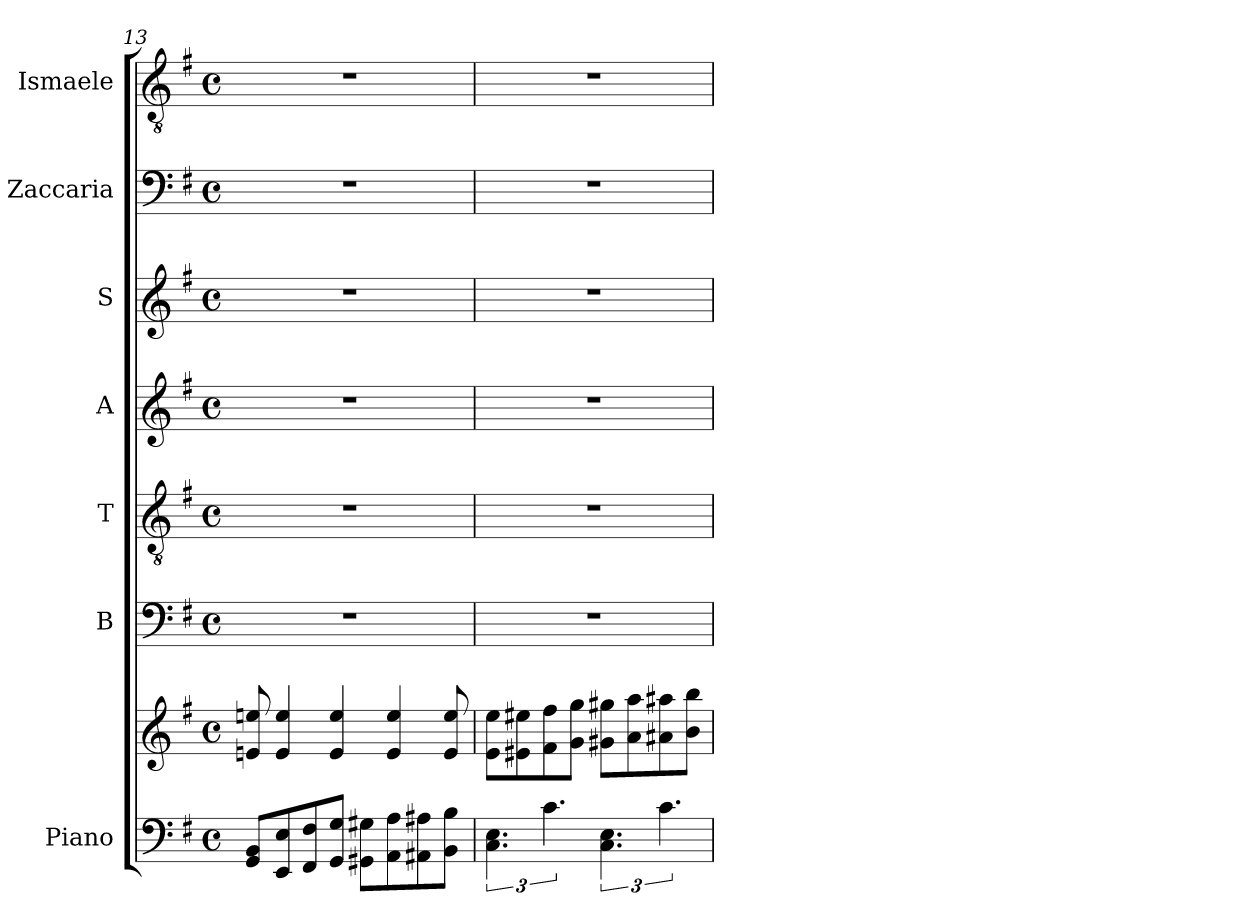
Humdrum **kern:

**kern	**kern	**kern	**kern	**kern	**kern	**kern	**kern
*part7	*part7	*part6	*part5	*part4	*part3	*part2	*part1
*staff8	*staff7	*staff6	*staff5	*staff4	*staff3	*staff2	*staff1
*I"Piano	*	*I"B	*I"T	*I"A	*I"S	*I"Zaccaria	*I"Ismaele
*I'Pno	*	*I'B	*I'T	*I'A	*I'S	*	*
!!LO:LB:g=z
*clefF4	*clefG2	*clefF4	*clefGv2	*clefG2	*clefG2	*clefF4	*clefGv2
*k[f#]	*k[f#]	*k[f#]	*k[f#]	*k[f#]	*k[f#]	*k[f#]	*k[f#]
*M4/4	*M4/4	*M4/4	*M4/4	*M4/4	*M4/4	*M4/4	*M4/4
*met(c)	*met(c)	*met(c)	*met(c)	*met(c)	*met(c)	*met(c)	*met(c)
=13	=13	=13	=13	=13	=13	=13	=13
8GG/ 8BB/L	8en/ 8een/	1r	1r	1r	1r	1r	1r
8EE/ 8E/	4e/ 4ee/	.	.	.	.	.	.
8FF#/ 8F#/	.	.	.	.	.	.	.
8GG/ 8G/J	4e/ 4ee/	.	.	.	.	.	.
8GG#X\ 8G#X\L	.	.	.	.	.	.	.
8AA\ 8A\	4e/ 4ee/	.	.	.	.	.	.
8AA#X\ 8A#X\	.	.	.	.	.	.	.
8BB\ 8B\J	8e/ 8ee/	.	.	.	.	.	.
=14	=14	=14	=14	=14	=14	=14	=14
6.C\ 6.E\	8e\ 8ee\L	1r	1r	1r	1r	1r	1r
.	8e#X\ 8ee#X\	.	.	.	.	.	.
6.c\	8f#\ 8ff#\	.	.	.	.	.	.
.	8g\ 8gg\J	.	.	.	.	.	.
6.C\ 6.E\	8g#X\ 8gg#X\L	.	.	.	.	.	.
.	8a\ 8aa\	.	.	.	.	.	.
6.c\	8a#X\ 8aa#X\	.	.	.	.	.	.
.	8b\ 8bb\J	.	.	.	.	.	.
=	=	=	=	=	=	=	=
*-	*-	*-	*-	*-	*-	*-	*-
